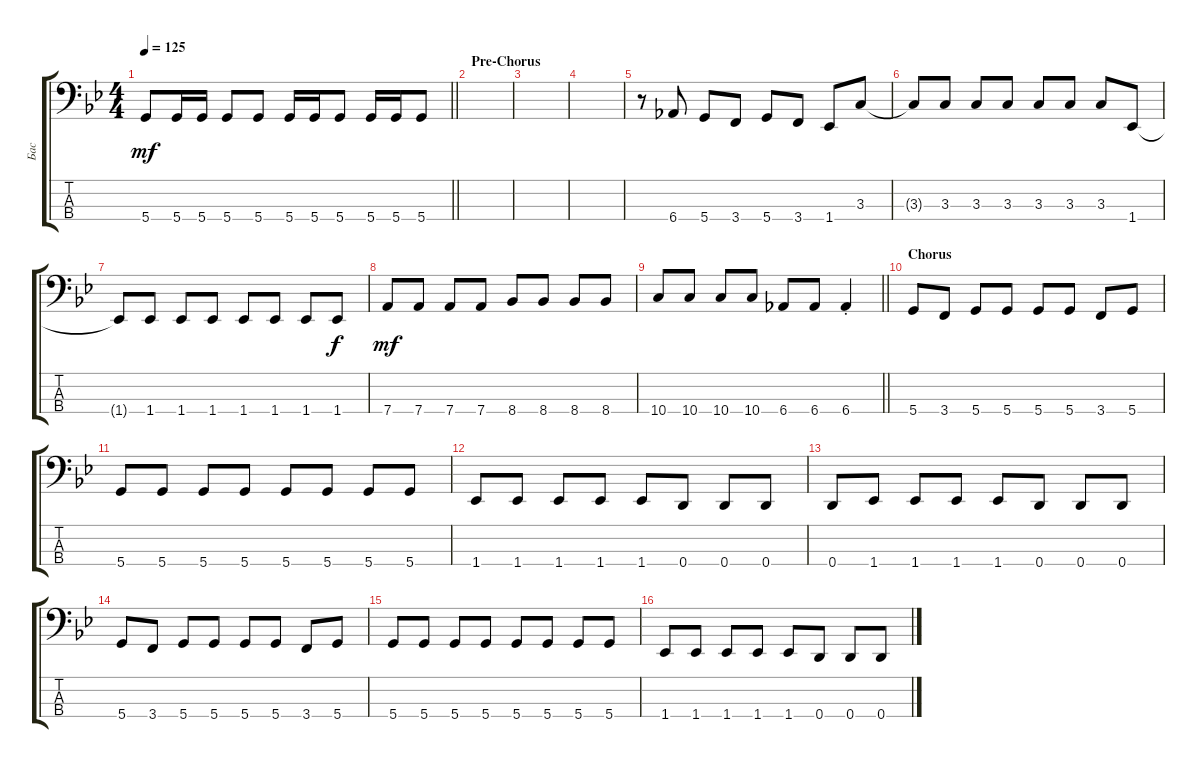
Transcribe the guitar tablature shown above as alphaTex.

\track ("Бас" "Бас") {instrument electricbassfinger}
\staff {score tabs}
\tuning (G2 D2 A1 D1) {hide}
\ts (4 4)
\tempo 125
\clef f4
\barLineRight lightlight
\ks gminor
5.4.8{dy mf} 5.4.16 5.4.16 5.4.8 5.4.8 5.4.16 5.4.16 5.4.8 5.4.16 5.4.16 5.4.8 |
\section ("" "Pre-Chorus")
|
|
|
r.8 6.4.8 5.4.8 3.4.8 5.4.8 3.4.8 1.4.8 3.3.8 |
3.3{t}.8 3.3.8 3.3.8 3.3.8 3.3.8 3.3.8 3.3.8 1.4.8 |
1.4{t}.8 1.4.8 1.4.8 1.4.8 1.4.8 1.4.8 1.4.8 1.4.8{dy f} |
7.4.8{dy mf} 7.4.8 7.4.8 7.4.8 8.4.8 8.4.8 8.4.8 8.4.8 |
\barLineRight lightlight
10.4.8 10.4.8 10.4.8 10.4.8 6.4.8 6.4.8 6.4{st}.4 |
\section ("" "Chorus")
5.4.8 3.4.8 5.4.8 5.4.8 5.4.8 5.4.8 3.4.8 5.4.8 |
5.4.8 5.4.8 5.4.8 5.4.8 5.4.8 5.4.8 5.4.8 5.4.8 |
1.4.8 1.4.8 1.4.8 1.4.8 1.4.8 0.4.8 0.4.8 0.4.8 |
0.4.8 1.4.8 1.4.8 1.4.8 1.4.8 0.4.8 0.4.8 0.4.8 |
5.4.8 3.4.8 5.4.8 5.4.8 5.4.8 5.4.8 3.4.8 5.4.8 |
5.4.8 5.4.8 5.4.8 5.4.8 5.4.8 5.4.8 5.4.8 5.4.8 |
1.4.8 1.4.8 1.4.8 1.4.8 1.4.8 0.4.8 0.4.8 0.4.8
